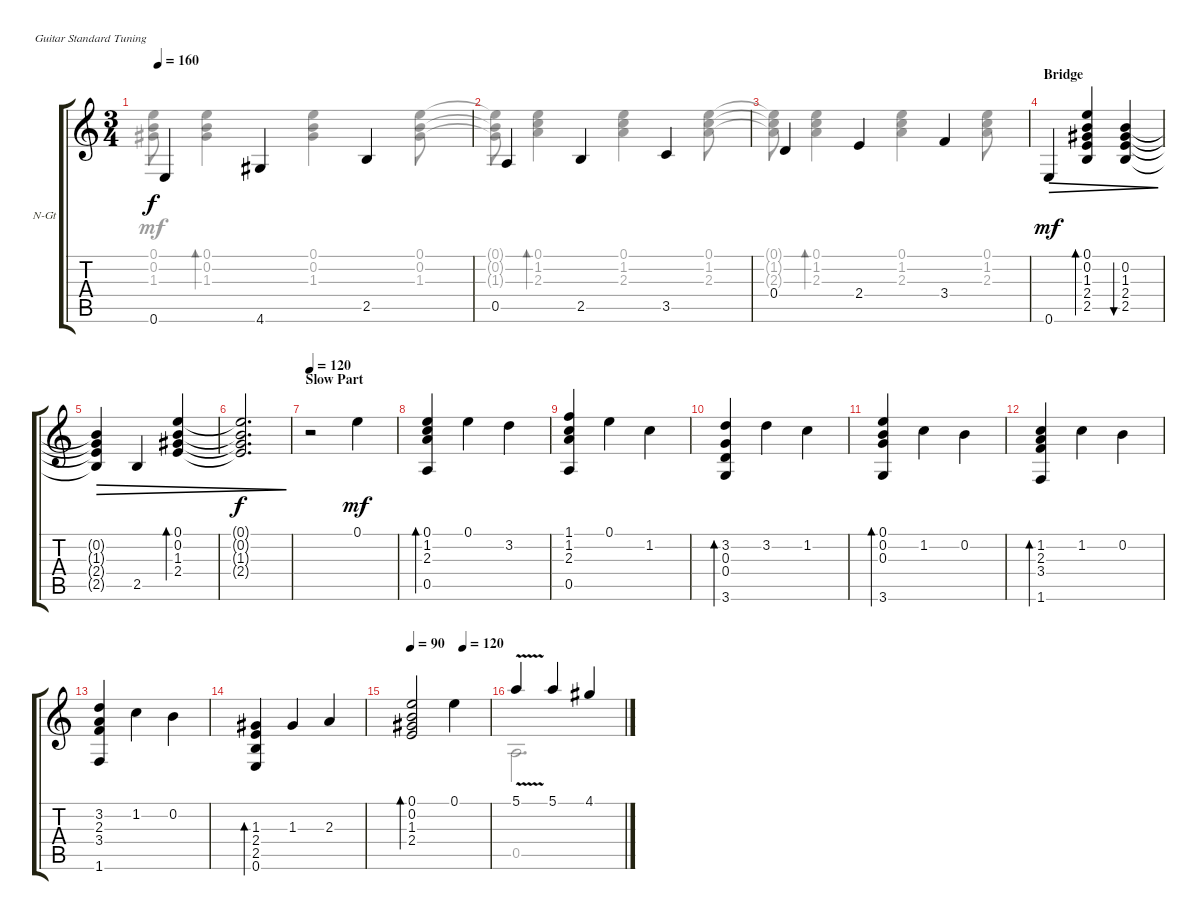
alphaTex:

\defaultSystemsLayout 4
\bracketExtendMode groupsimilarinstruments
\firstSystemTrackNameOrientation horizontal
\otherSystemsTrackNameOrientation horizontal
\track ("Nylon Guitar" "N-Gt") {instrument acousticguitarnylon}
\staff {score tabs}
\tuning (E4 B3 G3 D3 A2 E2)
\voice
\ts (3 4)
\tempo 160
\clef g2
\ks c
0.6.4{dy f} 4.6.4 2.5.4 |
0.5.4 2.5.4 3.5.4 |
0.4.4 2.4.4 3.4.4 |
\section ("" "Bridge")
0.6.4{dec dy mf} (2.5 2.4 1.3 0.2 0.1).4{bd 344 dec} (0.2 1.3 2.4 2.5).4{bu 373 dec} |
(0.2{t} 1.3{t} 2.4{t} 2.5{t}).4{dec} 2.5.4{dec} (2.4 1.3 0.2 0.1).4{bd 371 dec} |
(2.4{t} 1.3{t} 0.2{t} 0.1{t}).2{d dec dy f} |
\section ("" "Slow Part")
\tempo (120 0.00625)
r.2 0.1.4{dy mf} |
(0.1 1.2 2.3 0.5).4{bd 212} 0.1.4 3.2.4 |
(1.1 1.2 2.3 0.5).4 0.1.4 1.2.4 |
(3.2 0.3 0.4 3.6).4{bd 211} 3.2.4 1.2.4 |
(3.6 0.3 0.2 0.1).4{bd 210} 1.2.4 0.2.4 |
(1.2 2.3 3.4 1.6).4{bd 210} 1.2.4 0.2.4 |
(3.2 2.3 3.4 1.6).4 1.2.4 0.2.4 |
(0.6 2.5 2.4 1.3).4{bd 210} 1.3.4 2.3.4 |
\tempo 90
\tempo (120 0.6625)
(0.2 1.3 2.4 0.1).2{bd 209} 0.1.4 |
5.1{v}.4 5.1.4 4.1.4
\voice
\clef g2
\ottava regular
\simile none
\ks c
(1.3{t} 0.2{t} 0.1{t}).8{dy mf} (1.3 0.2 0.1).4{bd 123} (1.3 0.2 0.1).4 (1.3 0.2 0.1).8 |
(1.3{t} 0.2{t} 0.1{t}).8 (2.3 1.2 0.1).4{bd 123} (2.3 1.2 0.1).4 (2.3 1.2 0.1).8 |
(2.3{t} 1.2{t} 0.1{t}).8 (2.3 1.2 0.1).4{bd 123} (2.3 1.2 0.1).4 (2.3 1.2 0.1).8 |
|
|
|
|
|
|
|
|
|
|
|
|
0.5.2{d}
